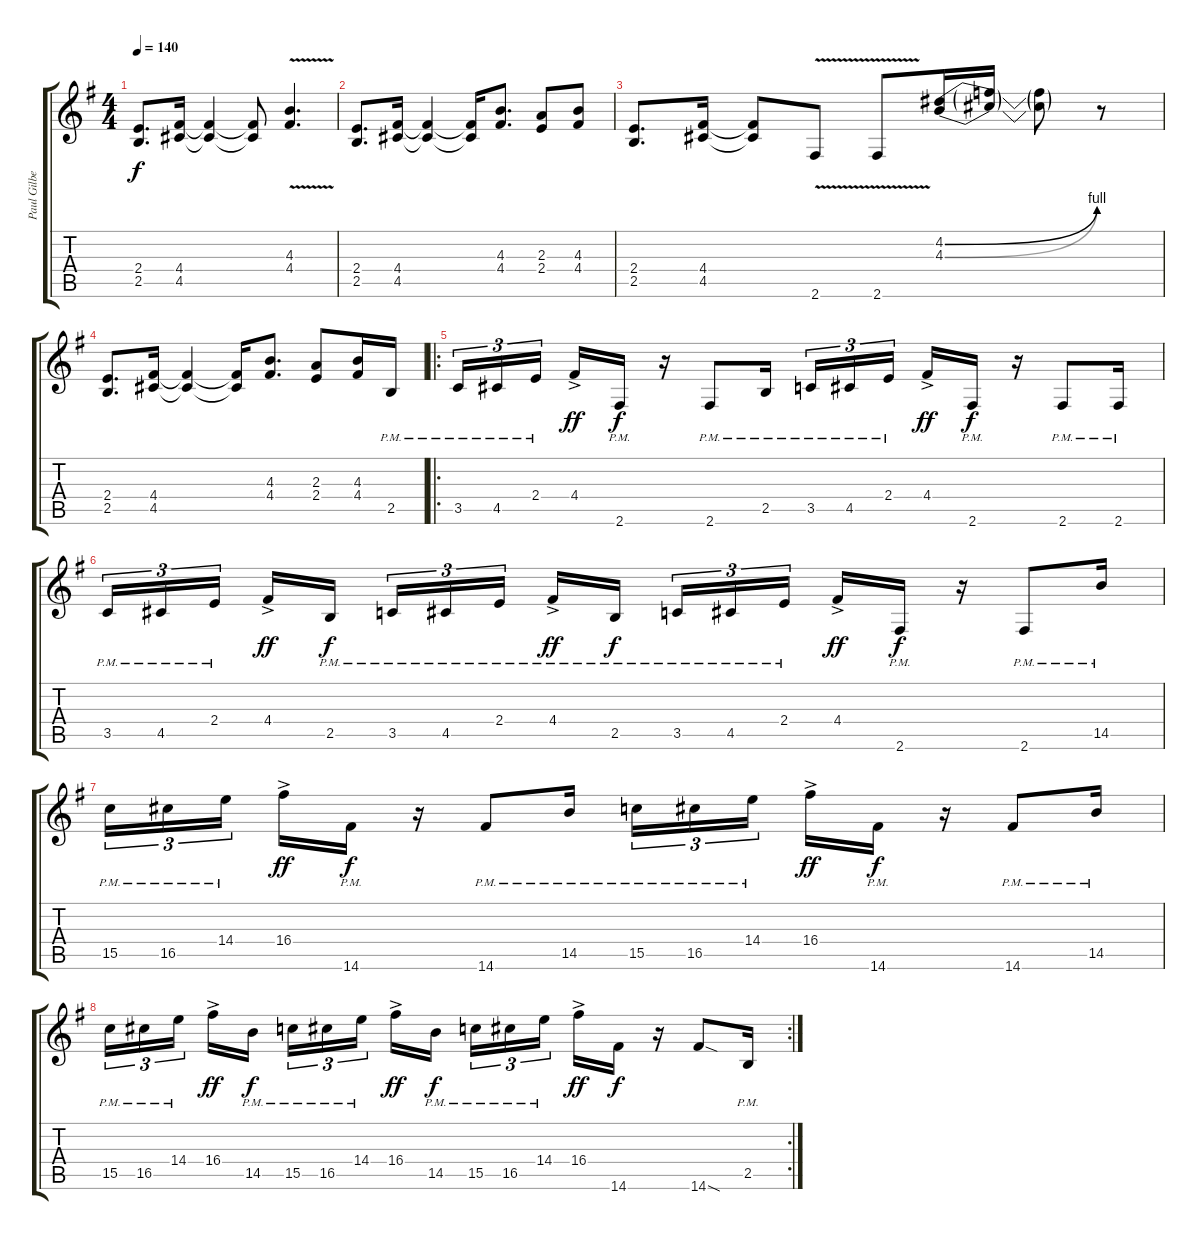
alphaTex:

\track ("Paul Gilbert" "Paul Gilbe") {instrument distortionguitar}
\staff {score tabs}
\tuning (E4 B3 G3 D3 A2 E2) {hide}
\ts (4 4)
\tempo 140
\clef g2
\ks g
(2.4 2.5).8{d dy f} (4.4 4.5).16 (4.4{t} 4.5{t}).4 (4.4{t} 4.5{t}).8 (4.3{v} 4.4).4{d} |
(2.4 2.5).8{d} (4.4 4.5).16 (4.4{t} 4.5{t}).4 (4.4{t} 4.5{t}).16 (4.3 4.4).8{d} (2.3 2.4).8 (4.3 4.4).8 |
(2.4 2.5).8{d} (4.4 4.5).16 (4.4{t} 4.5{t}).8 2.6{v}.8 2.6{v}.8 (4.2{be (bend 0 0 60 4)} 4.3{be (bend 0 0 60 4)}).16 (4.2{t} 4.3{t}).16 (4.2{t} 4.3{t}).8 r.8 |
(2.4 2.5).8{d} (4.4 4.5).16 (4.4{t} 4.5{t}).4 (4.4{t} 4.5{t}).16 (4.3 4.4).8{d} (2.3 2.4).8 (4.3 4.4).16 2.5{pm}.16 |
\ro
3.5{pm}.16{tu (3 2)} 4.5{pm}.16{tu (3 2)} 2.4{pm}.16{tu (3 2)} 4.4{ac}.16{dy ff} 2.6{pm}.16{dy f} r.16 2.6{pm}.8 2.5{pm}.16 3.5{pm}.16{tu (3 2)} 4.5{pm}.16{tu (3 2)} 2.4{pm}.16{tu (3 2)} 4.4{ac}.16{dy ff} 2.6{pm}.16{dy f} r.16 2.6{pm}.8 2.6{pm}.16 |
3.5{pm}.16{tu (3 2)} 4.5{pm}.16{tu (3 2)} 2.4{pm}.16{tu (3 2)} 4.4{ac}.16{dy ff} 2.5{pm}.16{dy f} 3.5{pm}.16{tu (3 2)} 4.5{pm}.16{tu (3 2)} 2.4{pm}.16{tu (3 2)} 4.4{ac pm}.16{dy ff} 2.5{pm}.16{dy f} 3.5{pm}.16{tu (3 2)} 4.5{pm}.16{tu (3 2)} 2.4{pm}.16{tu (3 2)} 4.4{ac}.16{dy ff} 2.6{pm}.16{dy f} r.16 2.6{pm}.8 14.5{pm}.16 |
15.5{pm}.16{tu (3 2)} 16.5{pm}.16{tu (3 2)} 14.4{pm}.16{tu (3 2)} 16.4{ac}.16{dy ff} 14.6{pm}.16{dy f} r.16 14.6{pm}.8 14.5{pm}.16 15.5{pm}.16{tu (3 2)} 16.5{pm}.16{tu (3 2)} 14.4{pm}.16{tu (3 2)} 16.4{ac}.16{dy ff} 14.6{pm}.16{dy f} r.16 14.6{pm}.8 14.5{pm}.16 |
\rc 2
15.5{pm}.16{tu (3 2)} 16.5{pm}.16{tu (3 2)} 14.4{pm}.16{tu (3 2)} 16.4{ac}.16{dy ff} 14.5{pm}.16{dy f} 15.5{pm}.16{tu (3 2)} 16.5{pm}.16{tu (3 2)} 14.4{pm}.16{tu (3 2)} 16.4{ac}.16{dy ff} 14.5{pm}.16{dy f} 15.5{pm}.16{tu (3 2)} 16.5{pm}.16{tu (3 2)} 14.4{pm}.16{tu (3 2)} 16.4{ac}.16{dy ff} 14.6.16{dy f} r.16 14.6{sod}.8 2.5{pm}.16
